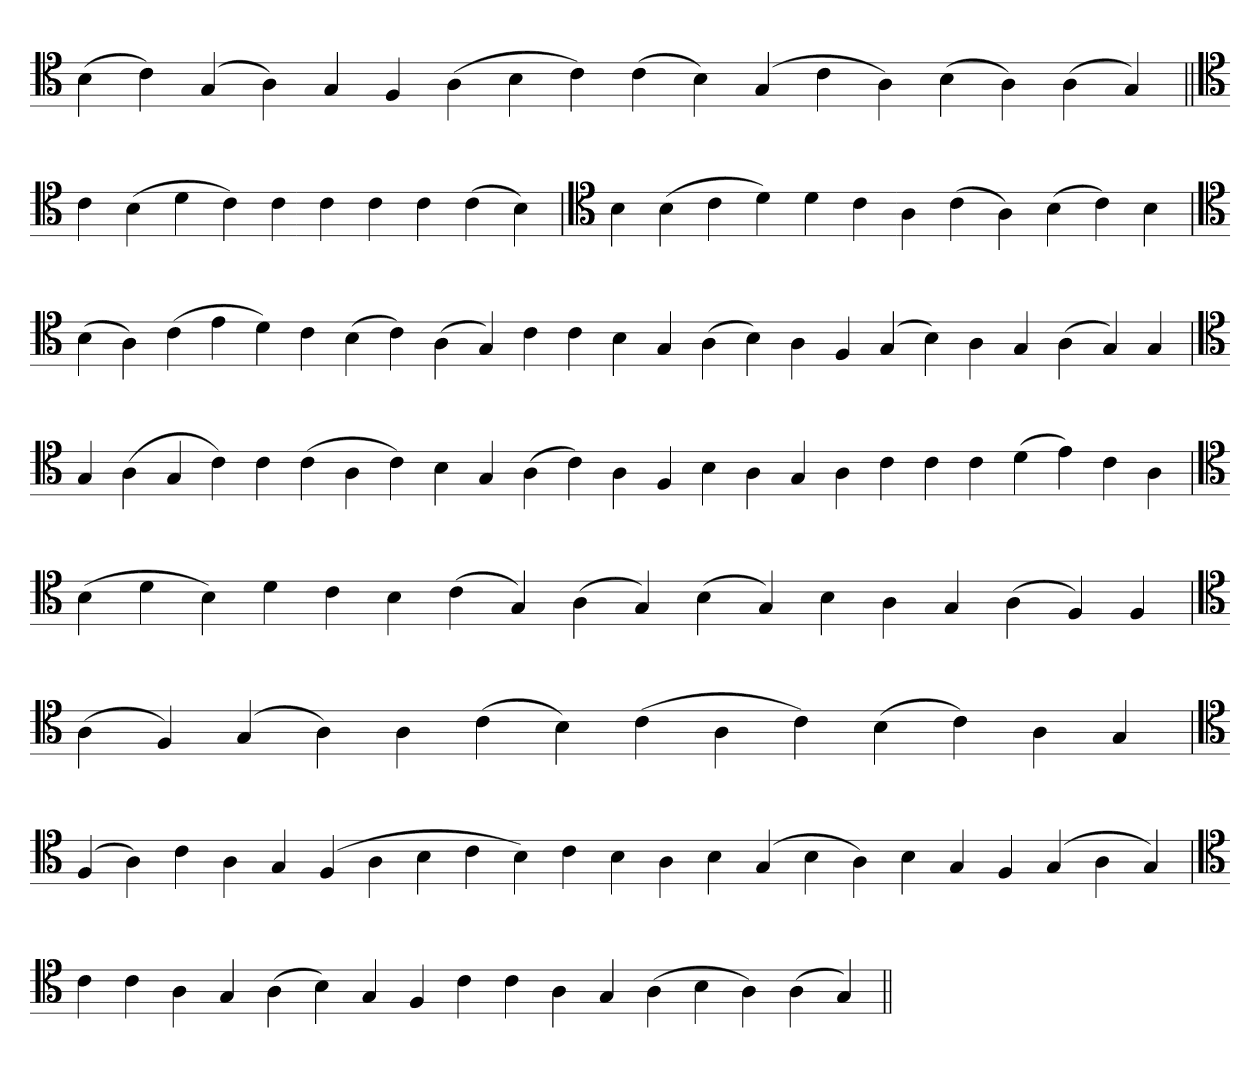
**kern
*part1
*staff1
*clefC4
=
(4B
4c)
(4G
4A)
4G
4F
(4A
4B
4c)
(4c
4B)
(4G
4c
4A)
(4B
4A)
(4A
4G)
=||
*clefC4
4c
(4B
4d
4c)
4c
4c
4c
4c
(4c
4B)
=`
*clefC4
4B
(4B
4c
4d)
4d
4c
4A
(4c
4A)
(4B
4c)
4B
='
*clefC4
(4B
4A)
(4c
4e
4d)
4c
(4B
4c)
(4A
4G)
4c
4c
4B
4G
(4A
4B)
4A
4F
(4G
4B)
4A
4G
(4A
4G)
4G
=
*clefC4
4G
(4A
4G
4c)
4c
(4c
4A
4c)
4B
4G
(4A
4c)
4A
4F
4B
4A
4G
4A
4c
4c
4c
(4d
4e)
4c
4A
=`
*clefC4
(4B
4d
4B)
4d
4c
4B
(4c
4G)
(4A
4G)
(4B
4G)
4B
4A
4G
(4A
4F)
4F
='
*clefC4
(4A
4F)
(4G
4A)
4A
(4c
4B)
(4c
4A
4c)
(4B
4c)
4A
4G
=`
*clefC4
(4F
4A)
4c
4A
4G
(4F
4A
4B
4c
4B)
4c
4B
4A
4B
(4G
4B
4A)
4B
4G
4F
(4G
4A
4G)
=`
*clefC4
4c
4c
4A
4G
(4A
4B)
4G
4F
4c
4c
4A
4G
(4A
4B
4A)
(4A
4G)
=||
*-
